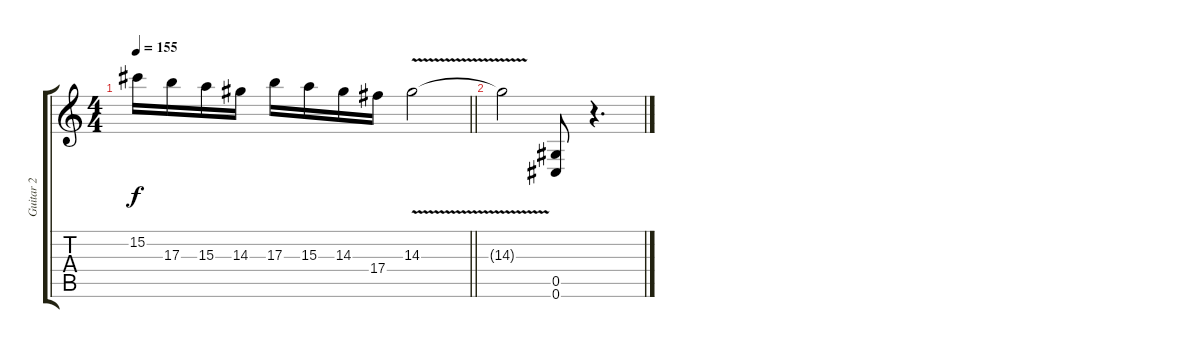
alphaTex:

\track ("Guitar 2" "Guitar 2") {instrument distortionguitar}
\staff {score tabs}
\tuning (Eb4 Bb3 Gb3 Db3 Ab2 Db2) {hide}
\ts (4 4)
\tempo 155
\clef g2
\barLineRight lightlight
\ks c
15.2.16{dy f} 17.3.16 15.3.16 14.3.16 17.3.16 15.3.16 14.3.16 17.4.16 14.3{v}.2 |
14.3{t}.2 (0.5 0.6).8 r.4{d}
